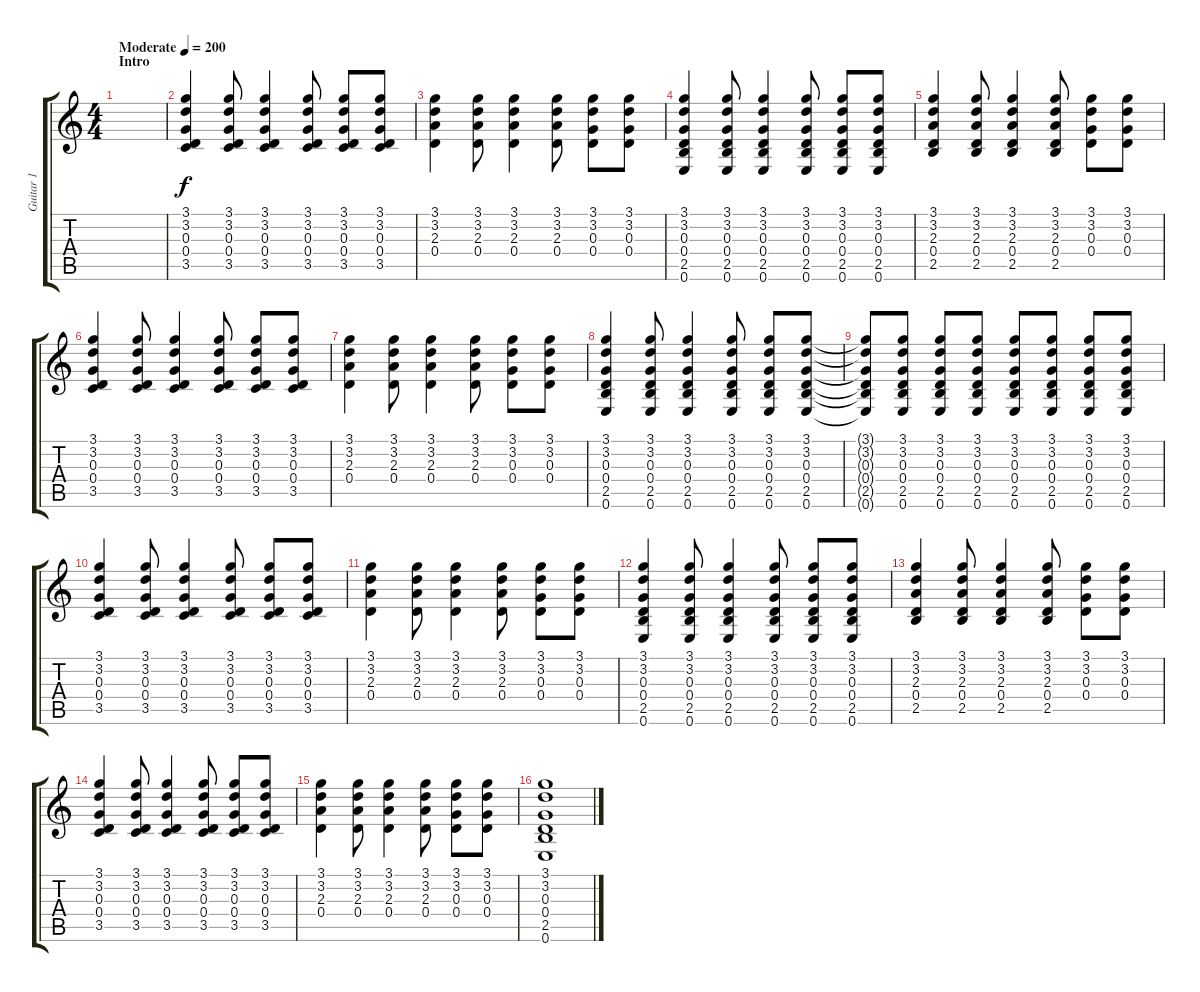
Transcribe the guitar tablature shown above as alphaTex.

\track ("Guitar 1" "Guitar 1") {instrument overdrivenguitar}
\staff {score tabs}
\tuning (E4 B3 G3 D3 A2 E2) {hide}
\ts (4 4)
\section ("" "Intro")
\tempo (200 "Moderate")
\clef g2
\ks c
|
(3.1 3.2 0.3 0.4 3.5).4 (3.1 3.2 0.3 0.4 3.5).8 (3.1 3.2 0.3 0.4 3.5).4 (3.1 3.2 0.3 0.4 3.5).8 (3.1 3.2 0.3 0.4 3.5).8 (3.1 3.2 0.3 0.4 3.5).8 |
(3.1 3.2 2.3 0.4).4 (3.1 3.2 2.3 0.4).8 (3.1 3.2 2.3 0.4).4 (3.1 3.2 2.3 0.4).8 (3.1 3.2 0.3 0.4).8 (3.1 3.2 0.3 0.4).8 |
(3.1 3.2 0.3 0.4 2.5 0.6).4 (3.1 3.2 0.3 0.4 2.5 0.6).8 (3.1 3.2 0.3 0.4 2.5 0.6).4 (3.1 3.2 0.3 0.4 2.5 0.6).8 (3.1 3.2 0.3 0.4 2.5 0.6).8 (3.1 3.2 0.3 0.4 2.5 0.6).8 |
(3.1 3.2 2.3 0.4 2.5).4 (3.1 3.2 2.3 0.4 2.5).8 (3.1 3.2 2.3 0.4 2.5).4 (3.1 3.2 2.3 0.4 2.5).8 (3.1 3.2 0.3 0.4).8 (3.1 3.2 0.3 0.4).8 |
(3.1 3.2 0.3 0.4 3.5).4 (3.1 3.2 0.3 0.4 3.5).8 (3.1 3.2 0.3 0.4 3.5).4 (3.1 3.2 0.3 0.4 3.5).8 (3.1 3.2 0.3 0.4 3.5).8 (3.1 3.2 0.3 0.4 3.5).8 |
(3.1 3.2 2.3 0.4).4 (3.1 3.2 2.3 0.4).8 (3.1 3.2 2.3 0.4).4 (3.1 3.2 2.3 0.4).8 (3.1 3.2 0.3 0.4).8 (3.1 3.2 0.3 0.4).8 |
(3.1 3.2 0.3 0.4 2.5 0.6).4 (3.1 3.2 0.3 0.4 2.5 0.6).8 (3.1 3.2 0.3 0.4 2.5 0.6).4 (3.1 3.2 0.3 0.4 2.5 0.6).8 (3.1 3.2 0.3 0.4 2.5 0.6).8 (3.1 3.2 0.3 0.4 2.5 0.6).8 |
(3.1{t} 3.2{t} 0.3{t} 0.4{t} 2.5{t} 0.6{t}).8 (3.1 3.2 0.3 0.4 2.5 0.6).8 (3.1 3.2 0.3 0.4 2.5 0.6).8 (3.1 3.2 0.3 0.4 2.5 0.6).8 (3.1 3.2 0.3 0.4 2.5 0.6).8 (3.1 3.2 0.3 0.4 2.5 0.6).8 (3.1 3.2 0.3 0.4 2.5 0.6).8 (3.1 3.2 0.3 0.4 2.5 0.6).8 |
(3.1 3.2 0.3 0.4 3.5).4 (3.1 3.2 0.3 0.4 3.5).8 (3.1 3.2 0.3 0.4 3.5).4 (3.1 3.2 0.3 0.4 3.5).8 (3.1 3.2 0.3 0.4 3.5).8 (3.1 3.2 0.3 0.4 3.5).8 |
(3.1 3.2 2.3 0.4).4 (3.1 3.2 2.3 0.4).8 (3.1 3.2 2.3 0.4).4 (3.1 3.2 2.3 0.4).8 (3.1 3.2 0.3 0.4).8 (3.1 3.2 0.3 0.4).8 |
(3.1 3.2 0.3 0.4 2.5 0.6).4 (3.1 3.2 0.3 0.4 2.5 0.6).8 (3.1 3.2 0.3 0.4 2.5 0.6).4 (3.1 3.2 0.3 0.4 2.5 0.6).8 (3.1 3.2 0.3 0.4 2.5 0.6).8 (3.1 3.2 0.3 0.4 2.5 0.6).8 |
(3.1 3.2 2.3 0.4 2.5).4 (3.1 3.2 2.3 0.4 2.5).8 (3.1 3.2 2.3 0.4 2.5).4 (3.1 3.2 2.3 0.4 2.5).8 (3.1 3.2 0.3 0.4).8 (3.1 3.2 0.3 0.4).8 |
(3.1 3.2 0.3 0.4 3.5).4 (3.1 3.2 0.3 0.4 3.5).8 (3.1 3.2 0.3 0.4 3.5).4 (3.1 3.2 0.3 0.4 3.5).8 (3.1 3.2 0.3 0.4 3.5).8 (3.1 3.2 0.3 0.4 3.5).8 |
(3.1 3.2 2.3 0.4).4 (3.1 3.2 2.3 0.4).8 (3.1 3.2 2.3 0.4).4 (3.1 3.2 2.3 0.4).8 (3.1 3.2 0.3 0.4).8 (3.1 3.2 0.3 0.4).8 |
(3.1 3.2 0.3 0.4 2.5 0.6).1
